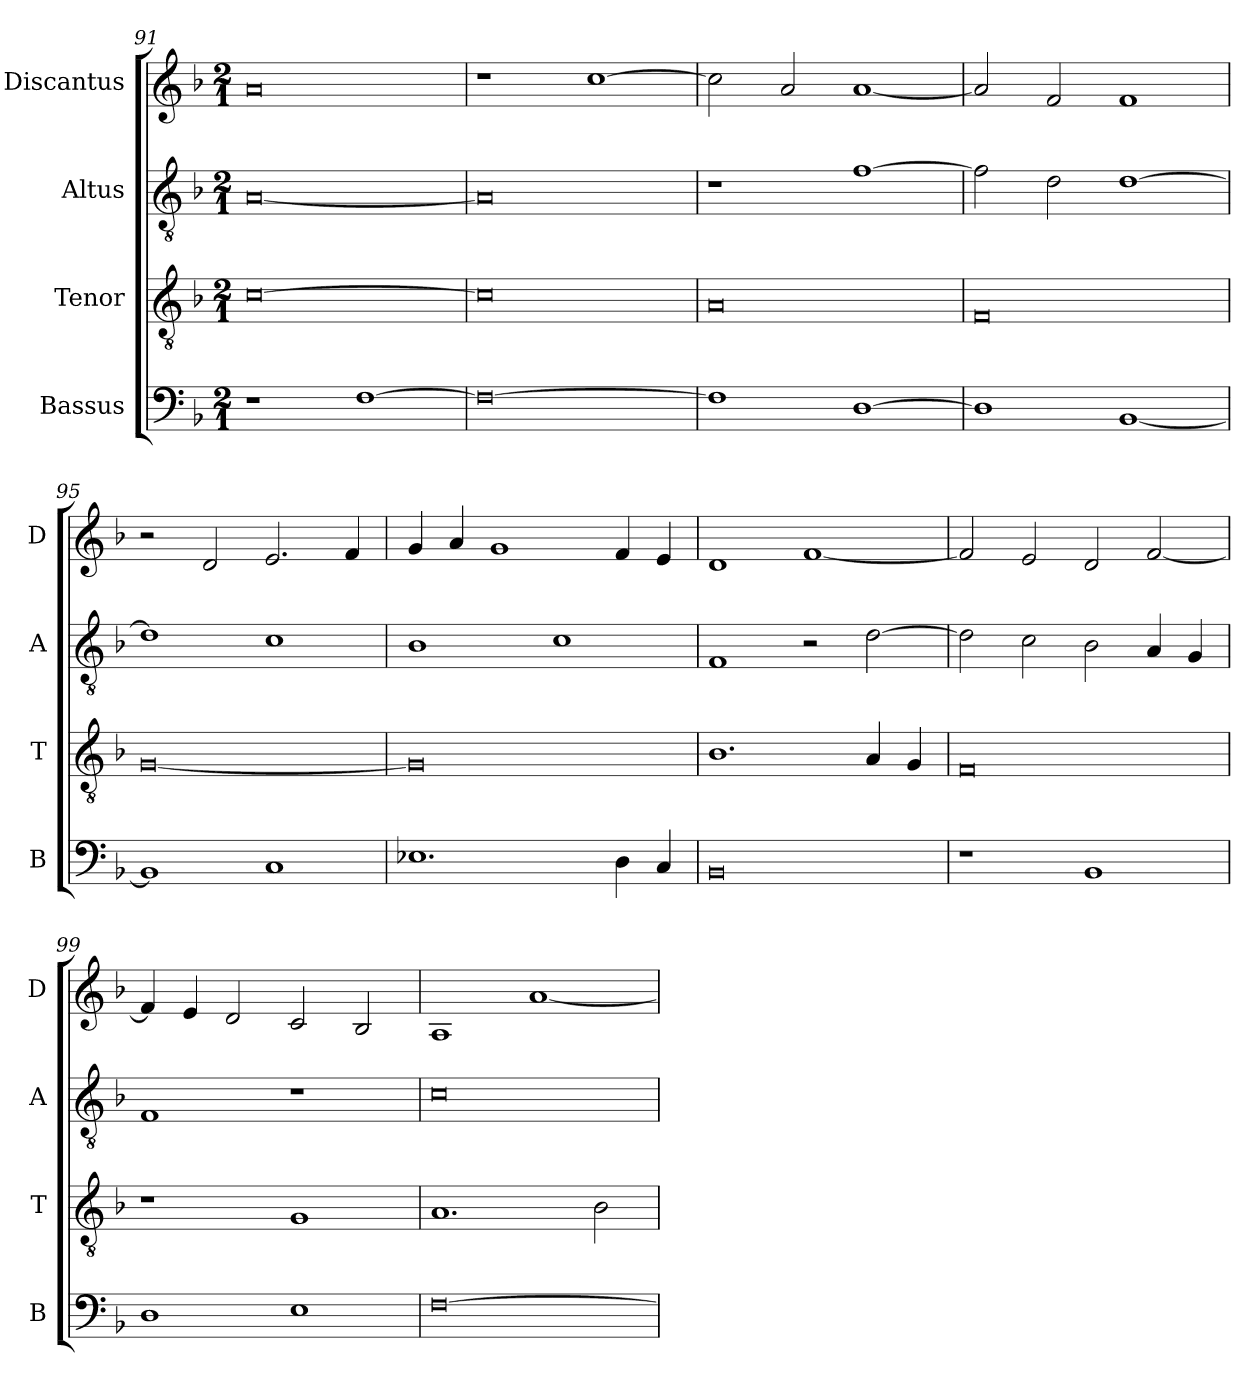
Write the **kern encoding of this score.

**kern	**kern	**kern	**kern
*part4	*part3	*part2	*part1
*staff4	*staff3	*staff2	*staff1
*I"Bassus	*I"Tenor	*I"Altus	*I"Discantus
*I'B	*I'T	*I'A	*I'D
*clefF4	*clefGv2	*clefGv2	*clefG2
*k[b-]	*k[b-]	*k[b-]	*k[b-]
*M2/1	*M2/1	*M2/1	*M2/1
=91	=91	=91	=91
1r	[0c	[0A	0a
[1F	.	.	.
=92	=92	=92	=92
0F_	0c]	0A]	1r
.	.	.	[1cc
=93	=93	=93	=93
1F]	0A	1r	2cc\]
.	.	.	2a/
[1D	.	[1f	[1a
=94	=94	=94	=94
1D]	0F	2f\]	2a/]
.	.	2d\	2f/
[1BB-	.	[1d	1f
=95	=95	=95	=95
1BB-]	[0G	1d]	2r
.	.	.	2d/
1C	.	1c	2.e/
.	.	.	4f/
=96	=96	=96	=96
1.E-X	0G]	1B-	4g/
.	.	.	4a/
.	.	.	1g
.	.	1c	.
4D\	.	.	4f/
4C/	.	.	4e/
=97	=97	=97	=97
0BB-	1.B-	1F	1d
.	.	2r	[1f
.	4A/	[2d\	.
.	4G/	.	.
=98	=98	=98	=98
1r	0F	2d\]	2f/]
.	.	2c\	2e/
1BB-	.	2B-\	2d/
.	.	4A/	[2f/
.	.	4G/	.
=99	=99	=99	=99
1D	1r	1F	4f/]
.	.	.	4e/
.	.	.	2d/
1E	1G	1r	2c/
.	.	.	2B-/
=100	=100	=100	=100
[0F	1.A	0c	1A
.	.	.	[1a
.	2B-\	.	.
=	=	=	=
*-	*-	*-	*-
